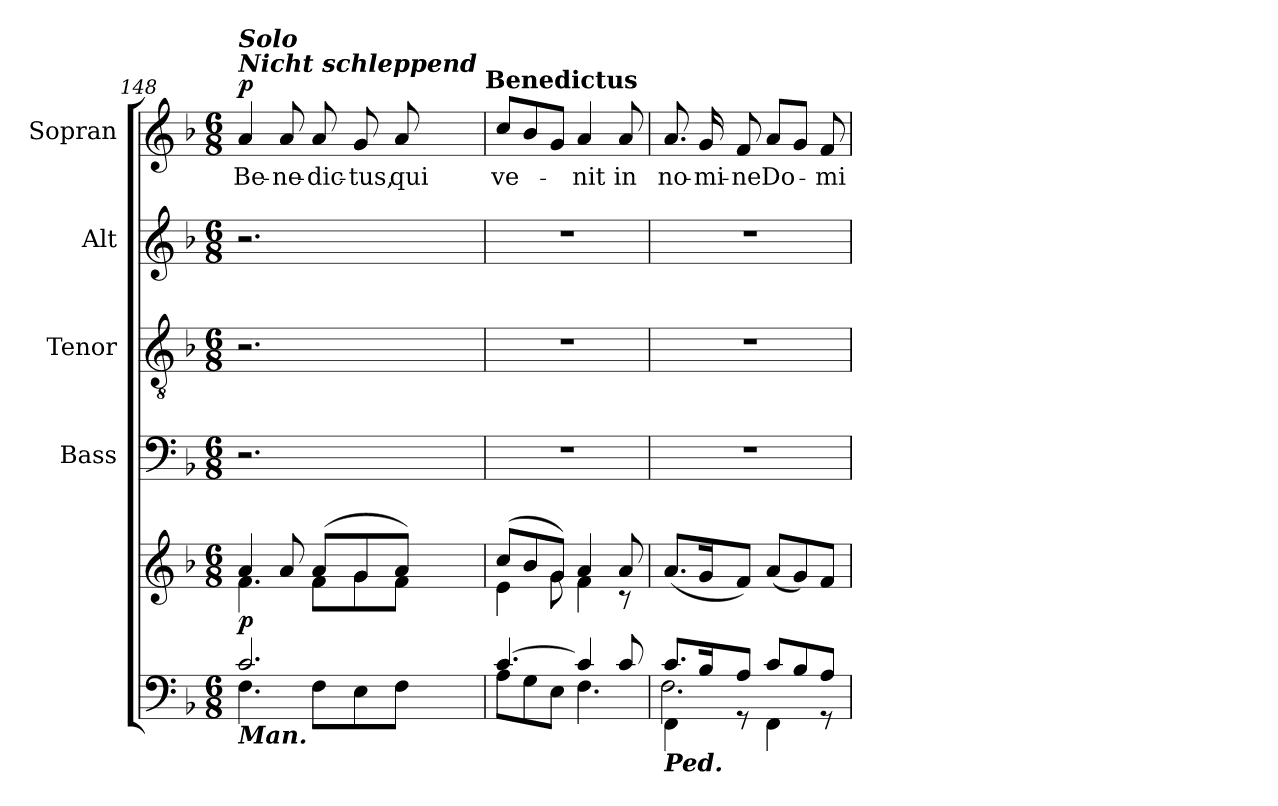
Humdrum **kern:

**kern	**kern	**dynam	**kern	**kern	**kern	**kern	**text	**dynam
*part5	*part5	*part5	*part4	*part3	*part2	*part1	*part1	*part1
*staff6	*staff5	*staff5/6	*staff4	*staff3	*staff2	*staff1	*staff1	*staff1
*	*	*	*I"Bass	*I"Tenor	*I"Alt	*I"Sopran	*	*
*	*	*	*I'B.	*I'T.	*I'A.	*I'S.	*	*
!!LO:LB:g=z
*clefF4	*clefG2	*	*clefF4	*clefGv2	*clefG2	*clefG2	*	*
*k[b-]	*k[b-]	*	*k[b-]	*k[b-]	*k[b-]	*k[b-]	*	*
*F:	*F:	*	*F:	*F:	*F:	*F:	*	*
*M6/8	*M6/8	*	*M6/8	*M6/8	*M6/8	*M6/8	*	*
=148	=148	=148	=148	=148	=148	=148	=148	=148
*^	*^	*	*	*	*	*	*	*
!	!	!	!	!	!	!	!	!LO:TX:a:Bi:t=Nicht schleppend	!	!
!	!	!	!	!	!	!	!	!LO:TX:a:Bi:t=Solo	!	!
!LO:TX:b:Bi:t=Man.	!	!	!	!	!	!	!	!	!	!
!	!	!	!	!LO:DY:b	!	!	!	!	!LO:LY:b	!LO:DY:a
2.c/	4.F\	4a/	4.f\	p	2.r	2.r	2.r	4a/	Be-	p
!	!	!	!	!	!	!	!	!	!LO:LY:b	!
.	.	8a/	.	.	.	.	.	8a/	-ne-	.
!	!	!	!	!	!	!	!	!	!LO:LY:b	!
.	8F\L	(>8a/L	8f\L	.	.	.	.	8a/	-dic-	.
!	!	!	!	!	!	!	!	!	!LO:LY:b	!
.	8E\	8g/	8g\	.	.	.	.	8g/	-tus,	.
!	!	!	!	!	!	!	!	!	!LO:LY:b	!
.	8F\J	8a/J)	8f\J	.	.	.	.	8a/	qui	.
2ryy	2ryy	2ryy	2ryy	.	2ryy	2ryy	2ryy	2ryy	.	.
!	!	!	!	!	!	!	!	!LO:TX:a:B:t=Benedictus	!	!
=149	=149	=149	=149	=149	=149	=149	=149	=149	=149	=149
!	!	!	!	!	!	!	!	!	!LO:LY:b	!
[>4.c/	8A\L	(>8cc/L	4e\	.	2.r	2.r	2.r	8cc/L	ve-	.
.	8G\	8b-/	.	.	.	.	.	8b-/	.	.
.	8E\J	8g/J)	8g\	.	.	.	.	8g/J	.	.
!	!	!	!	!	!	!	!	!	!LO:LY:b	!
4c/]	4.F\	4a/	4f\	.	.	.	.	4a/	-nit	.
!	!	!	!	!	!	!	!	!	!LO:LY:b	!
8c/	.	8a/	8rc	.	.	.	.	8a/	in	.
=150	=150	=150	=150	=150	=150	=150	=150	=150	=150	=150
*	*^	*	*	*	*	*	*	*	*	*
!LO:TX:b:Bi:t=Ped.	!	!	!	!	!	!	!	!	!	!	!
!	!	!	!	!	!	!	!	!	!	!LO:LY:b	!
*	*	*	*v	*v	*	*	*	*	*	*	*
8.c/L	4FF\	2.F\	(<8.a/L	.	2.r	2.r	2.r	8.a/	no-	.
!	!	!	!	!	!	!	!	!	!LO:LY:b	!
16B-/k	.	.	16g/k	.	.	.	.	16g/	-mi-	.
!	!	!	!	!	!	!	!	!	!LO:LY:b	!
8A/J	8rFF	.	8f/J)	.	.	.	.	8f/	-ne	.
!	!	!	!	!	!	!	!	!	!LO:LY:b	!
8c/L	4FF\	.	(<8a/L	.	.	.	.	8a/L	Do-	.
8B-/	.	.	8g/)	.	.	.	.	8g/J	.	.
!	!	!	!	!	!	!	!	!	!LO:LY:b	!
8A/J	8rFF	.	8f/J	.	.	.	.	8f/	-mi-	.
*v	*v	*v	*	*	*	*	*	*	*	*
=	=	=	=	=	=	=	=	=
*-	*-	*-	*-	*-	*-	*-	*-	*-
